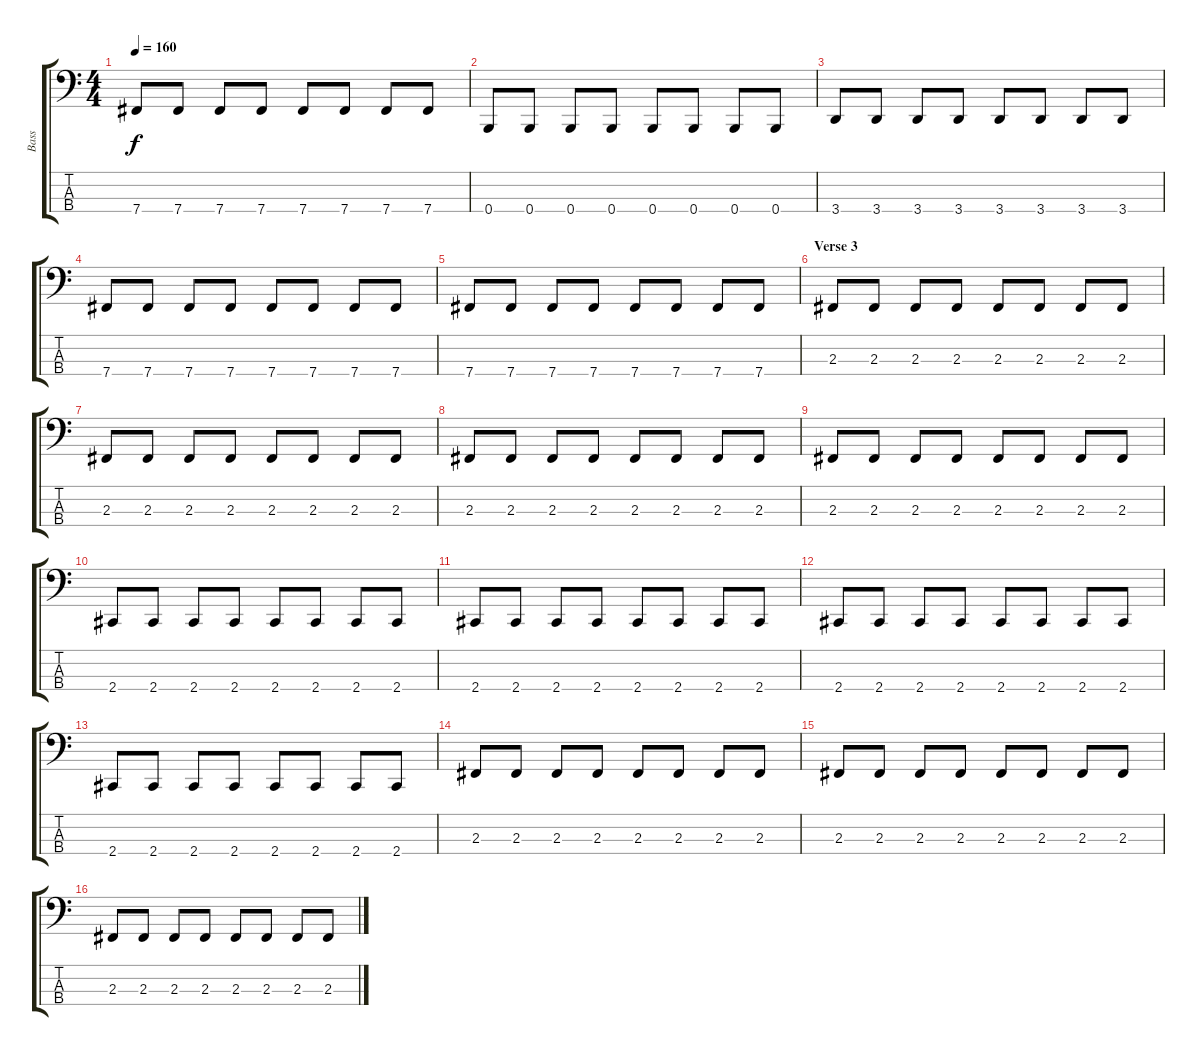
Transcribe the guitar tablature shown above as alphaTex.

\track ("Bass" "Bass") {instrument fretlessbass}
\staff {score tabs}
\tuning (D2 A1 E1 B0) {hide}
\ts (4 4)
\tempo 160
\clef f4
\ks c
7.4.8{dy f instrument electricbassfinger} 7.4.8 7.4.8 7.4.8 7.4.8 7.4.8 7.4.8 7.4.8 |
0.4.8{instrument electricbassfinger} 0.4.8 0.4.8 0.4.8 0.4.8 0.4.8 0.4.8 0.4.8 |
3.4.8{instrument electricbassfinger} 3.4.8 3.4.8 3.4.8 3.4.8 3.4.8 3.4.8 3.4.8 |
7.4.8{instrument electricbassfinger} 7.4.8 7.4.8 7.4.8 7.4.8 7.4.8 7.4.8 7.4.8 |
7.4.8{instrument electricbassfinger} 7.4.8 7.4.8 7.4.8 7.4.8 7.4.8 7.4.8 7.4.8 |
\section ("" "Verse 3")
2.3.8{instrument electricbassfinger} 2.3.8 2.3.8 2.3.8 2.3.8 2.3.8 2.3.8 2.3.8 |
2.3.8{instrument electricbassfinger} 2.3.8 2.3.8 2.3.8 2.3.8 2.3.8 2.3.8 2.3.8 |
2.3.8{instrument electricbassfinger} 2.3.8 2.3.8 2.3.8 2.3.8 2.3.8 2.3.8 2.3.8 |
2.3.8{instrument electricbassfinger} 2.3.8 2.3.8 2.3.8 2.3.8 2.3.8 2.3.8 2.3.8 |
2.4.8{instrument electricbassfinger} 2.4.8 2.4.8 2.4.8 2.4.8 2.4.8 2.4.8 2.4.8 |
2.4.8{instrument electricbassfinger} 2.4.8 2.4.8 2.4.8 2.4.8 2.4.8 2.4.8 2.4.8 |
2.4.8{instrument electricbassfinger} 2.4.8 2.4.8 2.4.8 2.4.8 2.4.8 2.4.8 2.4.8 |
2.4.8{instrument electricbassfinger} 2.4.8 2.4.8 2.4.8 2.4.8 2.4.8 2.4.8 2.4.8 |
2.3.8{instrument electricbassfinger} 2.3.8 2.3.8 2.3.8 2.3.8 2.3.8 2.3.8 2.3.8 |
2.3.8{instrument electricbassfinger} 2.3.8 2.3.8 2.3.8 2.3.8 2.3.8 2.3.8 2.3.8 |
2.3.8{instrument electricbassfinger} 2.3.8 2.3.8 2.3.8 2.3.8 2.3.8 2.3.8 2.3.8
